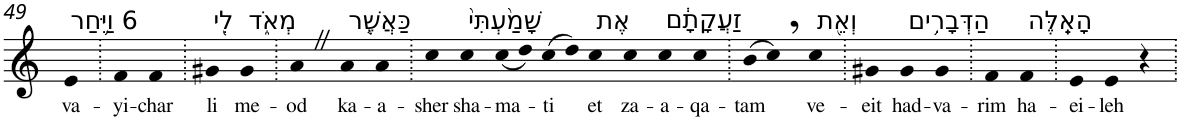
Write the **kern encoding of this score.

**kern	**text
*part1	*part1
*staff1	*staff1
*I"Piano	*
*I'Pno	*
!!LO:PB:g=z
*clefG2	*
*k[]	*
=49	=49
!LO:TX:a:t=6 וַיִּ֥חַר	!
!	!LO:LY:b
4e	va-
=50.	=50.
!	!LO:LY:b
4f	-yi-
!	!LO:LY:b
4f	-char
=51.	=51.
!LO:TX:a:t=לִ֖י	!
!	!LO:LY:b
4g#X	li
!LO:TX:a:t=מְאֹ֑ד	!
!	!LO:LY:b
4g#	me-
=52.	=52.
!	!LO:LY:b
4aZ	-od
!LO:TX:a:t=כַּאֲשֶׁ֤ר	!
!	!LO:LY:b
4a	ka-
!	!LO:LY:b
4a	-a-
=53.	=53.
!	!LO:LY:b
4cc	-sher
!LO:TX:a:t=שָׁמַ֙עְתִּי֙	!
!	!LO:LY:b
4cc	sha-
!	!LO:LY:b
(<8cc	-ma-
8dd)	.
!	!LO:LY:b
(>8cc	-ti
8dd)	.
!LO:TX:a:t=אֶת	!
!	!LO:LY:b
4cc	et
!LO:TX:a:t=זַעֲקָתָ֔ם	!
!	!LO:LY:b
4cc	za-
!	!LO:LY:b
4cc	-a-
!	!LO:LY:b
4cc	-qa-
=54.	=54.
!	!LO:LY:b
(>8b	-tam
8cc,)	.
!LO:TX:a:t=וְאֵ֖ת	!
!	!LO:LY:b
4cc	ve-
=55.	=55.
!	!LO:LY:b
4g#X	-eit
!LO:TX:a:t=הַדְּבָרִ֥ים	!
!	!LO:LY:b
4g#	had-
!	!LO:LY:b
4g#	-va-
=56.	=56.
!	!LO:LY:b
4f	-rim
!LO:TX:a:t=הָאֵֽלֶּה	!
!	!LO:LY:b
4f	ha-
=57.	=57.
!	!LO:LY:b
4e	-ei-
!	!LO:LY:b
4e	-leh
4r	.
=.	=.
*-	*-
